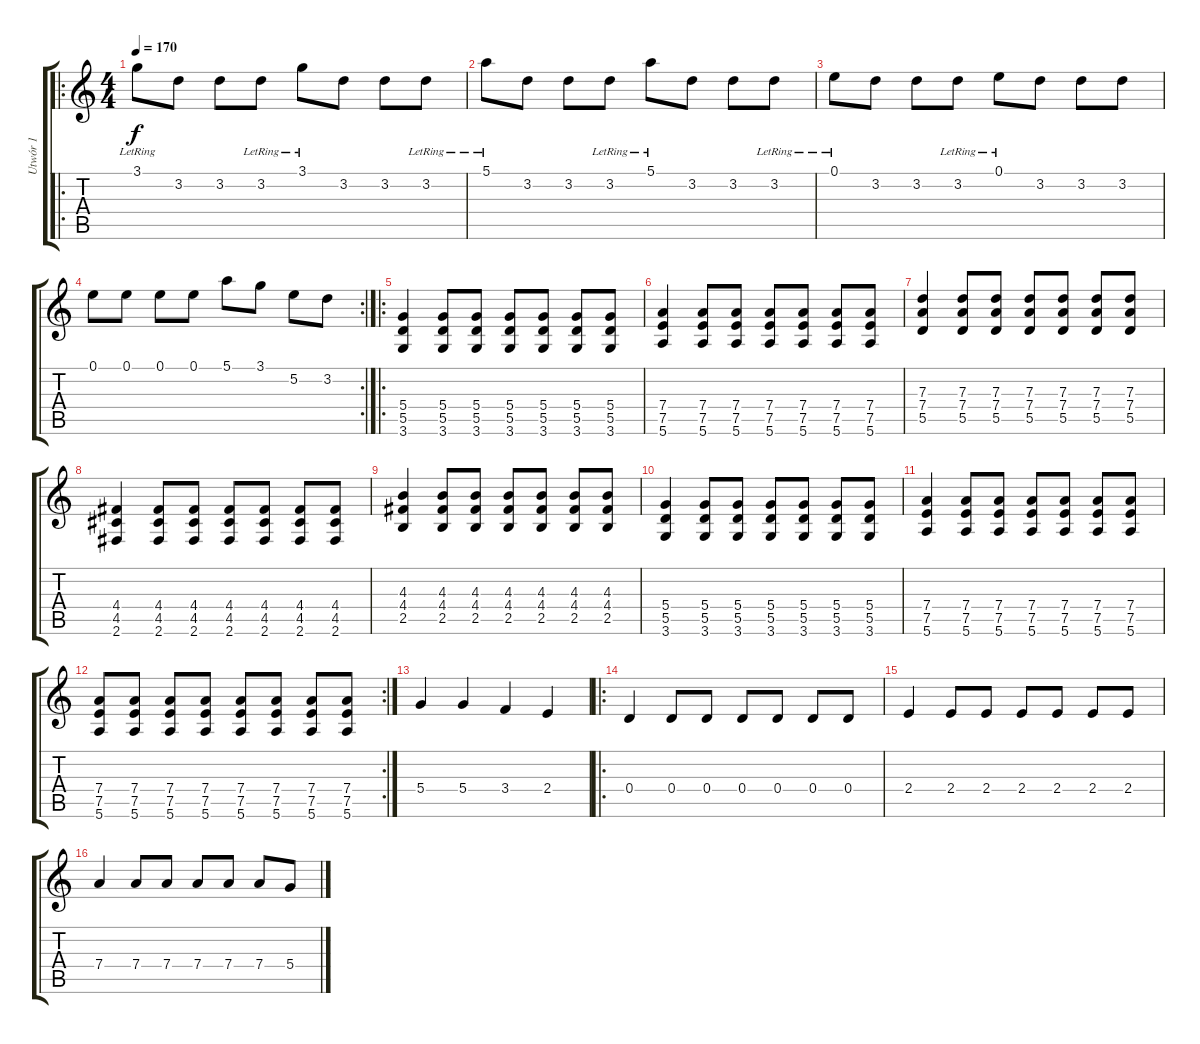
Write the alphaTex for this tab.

\track ("Utwór 1" "Utwór 1") {instrument distortionguitar}
\staff {score tabs}
\tuning (E4 B3 G3 D3 A2 E2) {hide}
\ro
\ts (4 4)
\tempo 170
\clef g2
\ks c
3.1{lr}.8{dy f instrument distortionguitar} 3.2.8 3.2.8 3.2{lr}.8 3.1{lr}.8 3.2.8 3.2.8 3.2{lr}.8 |
5.1{lr}.8 3.2.8 3.2.8 3.2{lr}.8 5.1{lr}.8 3.2.8 3.2.8 3.2{lr}.8 |
0.1{lr}.8 3.2.8 3.2.8 3.2{lr}.8 0.1{lr}.8 3.2.8 3.2.8 3.2.8 |
\rc 2
0.1.8 0.1.8 0.1.8 0.1.8 5.1.8 3.1.8 5.2.8 3.2.8 |
\ro
(5.4 5.5 3.6).4 (5.4 5.5 3.6).8 (5.4 5.5 3.6).8 (5.4 5.5 3.6).8 (5.4 5.5 3.6).8 (5.4 5.5 3.6).8 (5.4 5.5 3.6).8 |
(7.4 7.5 5.6).4 (7.4 7.5 5.6).8 (7.4 7.5 5.6).8 (7.4 7.5 5.6).8 (7.4 7.5 5.6).8 (7.4 7.5 5.6).8 (7.4 7.5 5.6).8 |
(7.3 7.4 5.5).4 (7.3 7.4 5.5).8 (7.3 7.4 5.5).8 (7.3 7.4 5.5).8 (7.3 7.4 5.5).8 (7.3 7.4 5.5).8 (7.3 7.4 5.5).8 |
(4.4 4.5 2.6).4 (4.4 4.5 2.6).8 (4.4 4.5 2.6).8 (4.4 4.5 2.6).8 (4.4 4.5 2.6).8 (4.4 4.5 2.6).8 (4.4 4.5 2.6).8 |
(4.3 4.4 2.5).4 (4.3 4.4 2.5).8 (4.3 4.4 2.5).8 (4.3 4.4 2.5).8 (4.3 4.4 2.5).8 (4.3 4.4 2.5).8 (4.3 4.4 2.5).8 |
(5.4 5.5 3.6).4 (5.4 5.5 3.6).8 (5.4 5.5 3.6).8 (5.4 5.5 3.6).8 (5.4 5.5 3.6).8 (5.4 5.5 3.6).8 (5.4 5.5 3.6).8 |
(7.4 7.5 5.6).4 (7.4 7.5 5.6).8 (7.4 7.5 5.6).8 (7.4 7.5 5.6).8 (7.4 7.5 5.6).8 (7.4 7.5 5.6).8 (7.4 7.5 5.6).8 |
\rc 2
(7.4 7.5 5.6).8 (7.4 7.5 5.6).8 (7.4 7.5 5.6).8 (7.4 7.5 5.6).8 (7.4 7.5 5.6).8 (7.4 7.5 5.6).8 (7.4 7.5 5.6).8 (7.4 7.5 5.6).8 |
5.4.4 5.4.4 3.4.4 2.4.4 |
\ro
0.4.4 0.4.8 0.4.8 0.4.8 0.4.8 0.4.8 0.4.8 |
2.4.4 2.4.8 2.4.8 2.4.8 2.4.8 2.4.8 2.4.8 |
7.4.4 7.4.8 7.4.8 7.4.8 7.4.8 7.4.8 5.4.8
